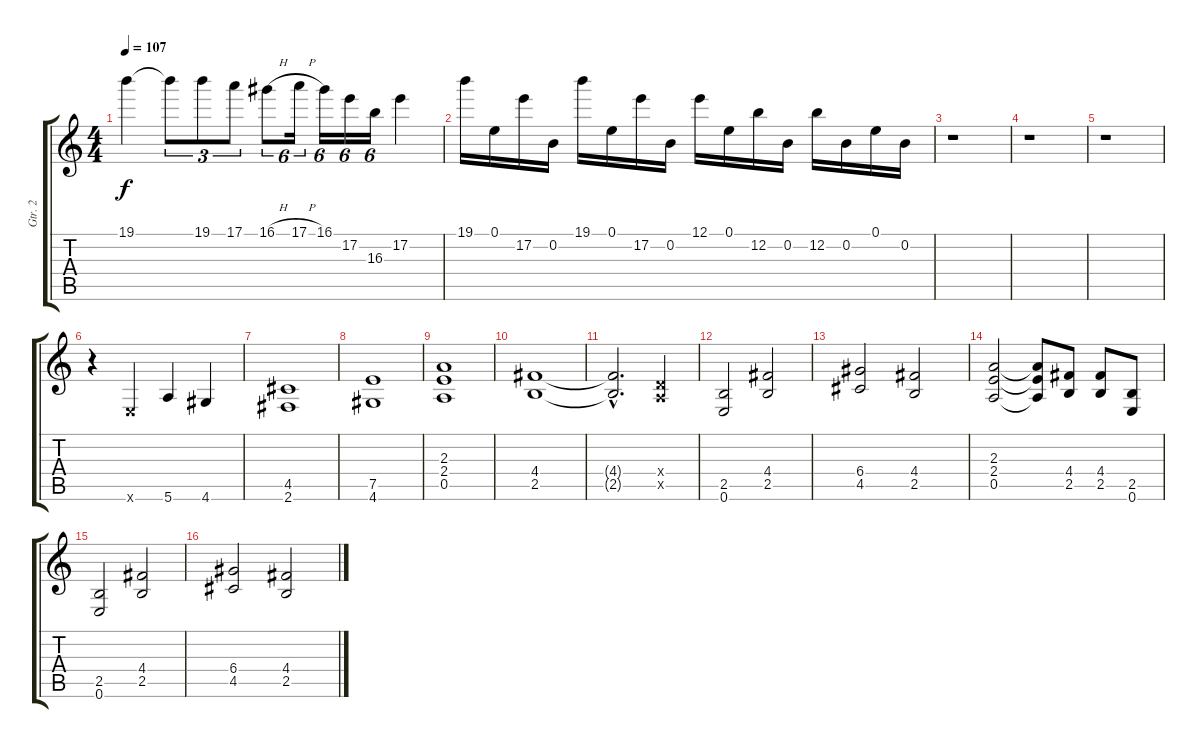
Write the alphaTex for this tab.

\track ("Gtr. 2" "Gtr. 2") {instrument overdrivenguitar}
\staff {score tabs}
\tuning (E4 B3 G3 D3 A2 E2) {hide}
\ts (4 4)
\tempo 107
\clef g2
\ks c
19.1{t}.4{dy f} 19.1{t}.8{tu (3 2)} 19.1.8{tu (3 2)} 17.1.8{tu (3 2)} 16.1{h}.8{tu (6 4)} 17.1{h}.16{tu (6 4)} 16.1.16{tu (6 4)} 17.2.16{tu (6 4)} 16.3.16{tu (6 4)} 17.2.4 |
19.1.16 0.1.16 17.2.16 0.2.16 19.1.16 0.1.16 17.2.16 0.2.16 12.1.16 0.1.16 12.2.16 0.2.16 12.2.16 0.2.16 0.1.16 0.2.16 |
r.1 |
r.1 |
r.1 |
r.4 0.6{x}.4 5.6.4 4.6.4 |
(4.5 2.6).1 |
(7.5 4.6).1 |
(2.3 2.4 0.5).1 |
(4.4 2.5).1 |
(4.4{hac t} 2.5{hac t}).2{d} (0.4{x} 0.5{x}).4 |
(2.5 0.6).2 (4.4 2.5).2 |
(6.4 4.5).2 (4.4 2.5).2 |
(2.3 2.4 0.5).2 (2.3{t} 2.4{t} 0.5{t}).8 (4.4 2.5).8 (4.4 2.5).8 (2.5 0.6).8 |
(2.5 0.6).2 (4.4 2.5).2 |
(6.4 4.5).2 (4.4 2.5).2
